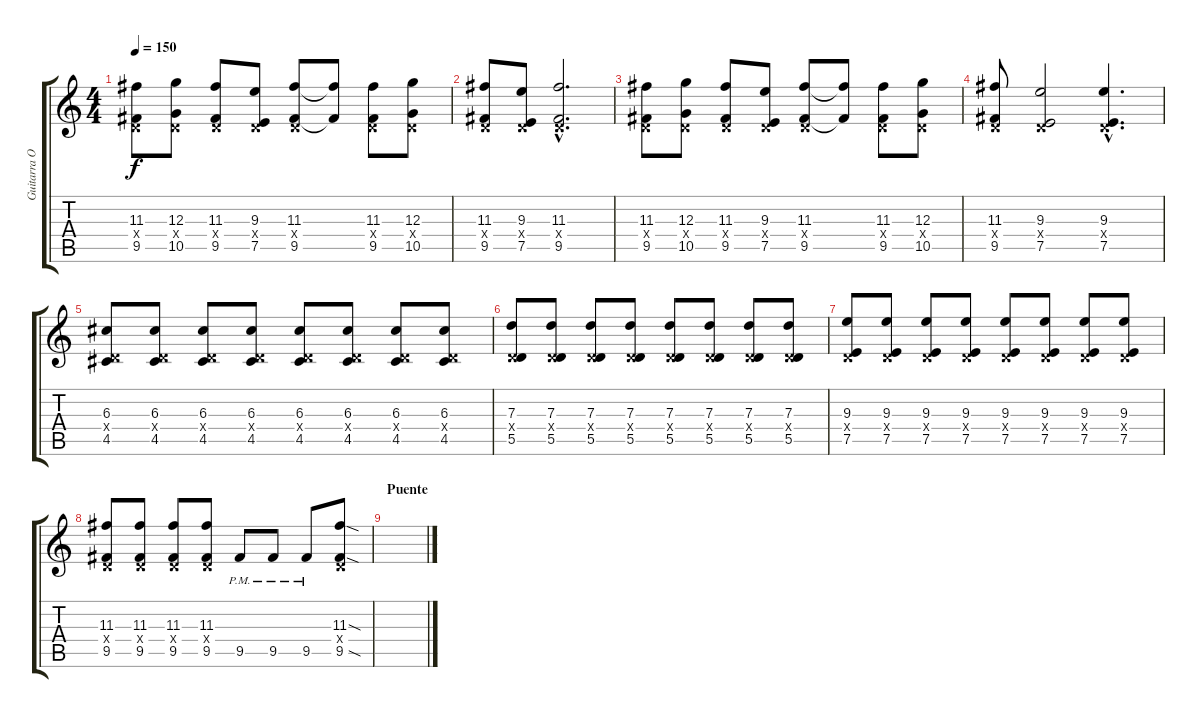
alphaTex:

\track ("Guitarra Overdriven" "Guitarra O") {instrument overdrivenguitar}
\staff {score tabs}
\tuning (E4 B3 G3 D3 A2 E2) {hide}
\ts (4 4)
\tempo 150
\clef g2
\ks c
(11.3 0.4{x} 9.5).8{dy f} (12.3 0.4{x} 10.5).8 (11.3 0.4{x} 9.5).8 (9.3 0.4{x} 7.5).8 (11.3 0.4{x} 9.5).8 (11.3{t} 9.5{t}).8 (11.3 0.4{x} 9.5).8 (12.3 0.4{x} 10.5).8 |
(11.3 0.4{x} 9.5).8 (9.3 0.4{x} 7.5).8 (11.3{hac} 0.4{hac x} 9.5{hac}).2{d} |
(11.3 0.4{x} 9.5).8 (12.3 0.4{x} 10.5).8 (11.3 0.4{x} 9.5).8 (9.3 0.4{x} 7.5).8 (11.3 0.4{x} 9.5).8 (11.3{t} 9.5{t}).8 (11.3 0.4{x} 9.5).8 (12.3 0.4{x} 10.5).8 |
(11.3 0.4{x} 9.5).8 (9.3 0.4{x} 7.5).2 (9.3{hac} 0.4{hac x} 7.5{hac}).4{d} |
(6.3 0.4{x} 4.5).8 (6.3 0.4{x} 4.5).8 (6.3 0.4{x} 4.5).8 (6.3 0.4{x} 4.5).8 (6.3 0.4{x} 4.5).8 (6.3 0.4{x} 4.5).8 (6.3 0.4{x} 4.5).8 (6.3 0.4{x} 4.5).8 |
(7.3 0.4{x} 5.5).8 (7.3 0.4{x} 5.5).8 (7.3 0.4{x} 5.5).8 (7.3 0.4{x} 5.5).8 (7.3 0.4{x} 5.5).8 (7.3 0.4{x} 5.5).8 (7.3 0.4{x} 5.5).8 (7.3 0.4{x} 5.5).8 |
(9.3 0.4{x} 7.5).8 (9.3 0.4{x} 7.5).8 (9.3 0.4{x} 7.5).8 (9.3 0.4{x} 7.5).8 (9.3 0.4{x} 7.5).8 (9.3 0.4{x} 7.5).8 (9.3 0.4{x} 7.5).8 (9.3 0.4{x} 7.5).8 |
(11.3 0.4{x} 9.5).8 (11.3 0.4{x} 9.5).8 (11.3 0.4{x} 9.5).8 (11.3 0.4{x} 9.5).8 9.5{pm}.8 9.5{pm}.8 9.5{pm}.8 (11.3{sod} 0.4{x} 9.5{sod}).8 |
\section ("" "Puente")
